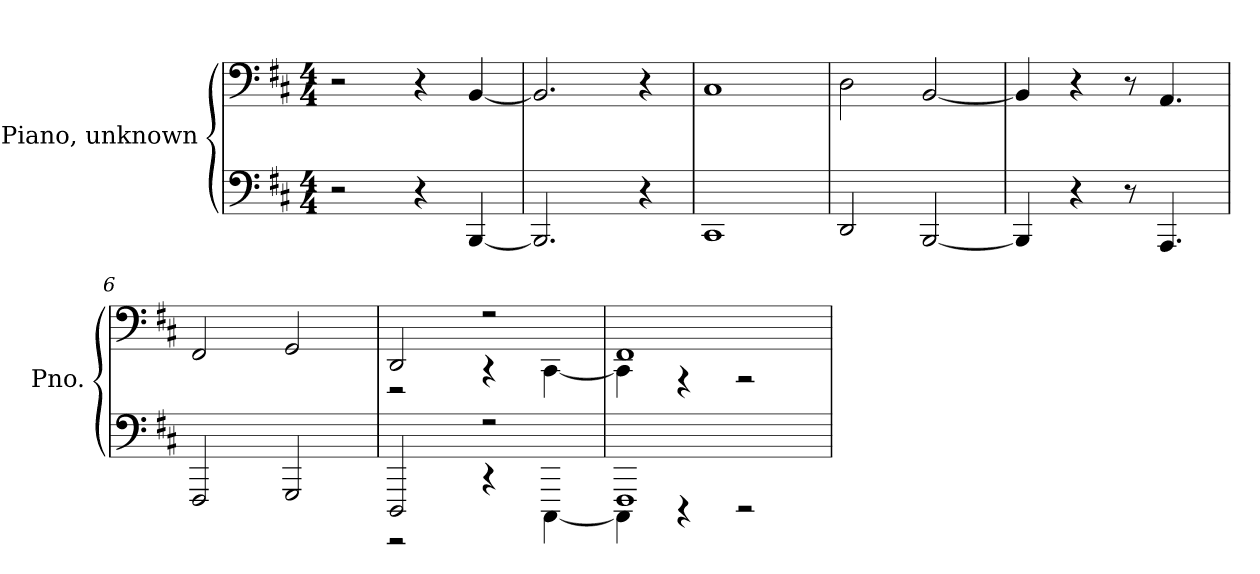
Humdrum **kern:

**kern	**kern
*part1	*part1
*staff2	*staff1
*I"Piano, unknown	*
*I'Pno.	*
*clefF4	*clefF4
*k[f#c#]	*k[f#c#]
*M4/4	*M4/4
*MM143	*MM143
=1	=1
2r	2r
4r	4r
[4BBB/	[4BB/
=2	=2
2.BBB/]	2.BB/]
4r	4r
=3	=3
1CC#	1C#
=4	=4
2DD/	2D\
[2BBB/	[2BB/
=5	=5
4BBB/]	4BB/]
4r	4r
8r	8r
4.AAA/	4.AA/
=6	=6
2FFF#/	2FF#/
2GGG/	2GG/
=7	=7
*^	*^
2DDD/	2r	2DD/	2r
2r	4r	2r	4r
.	[4CCC#\	.	[4CC#\
=8	=8	=8	=8
1FFF#	4CCC#\]	1FF#	4CC#\]
.	4r	.	4r
.	2r	.	2r
*v	*v	*	*
*	*v	*v
=	=
*-	*-
